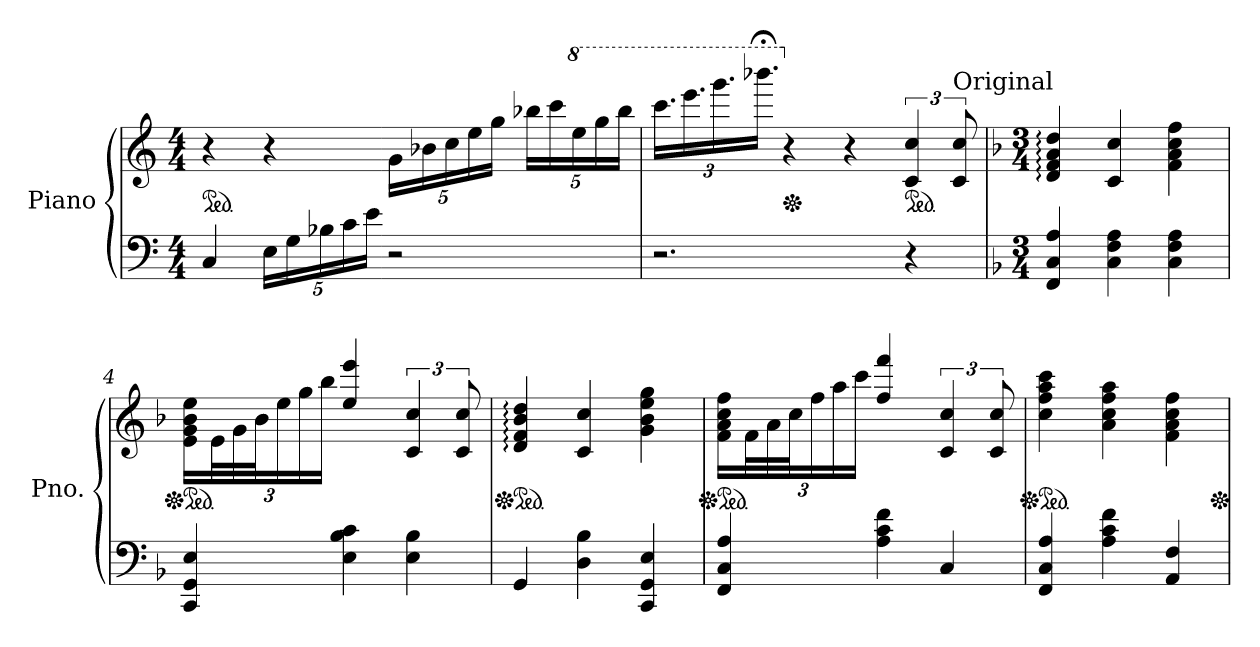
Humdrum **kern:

**kern	**kern
*part1	*part1
*staff2	*staff1
*I"Piano	*
*I'Pno.	*
*clefF4	*clefG2
*k[]	*k[]
*M4/4	*M4/4
*MM140	*MM140
*	*ped
=1	=1
4C/	4r
*Xbrackettup	*
20E\LL	4r
20G\	.
20B-X\	.
20c\	.
20e\JJ	.
*	*Xbrackettup
2r	20g\LL
.	20b-X\
.	20cc\
.	20ee\
.	20gg\JJ
.	20bb-X\LL
.	20ccc\
*	*8va
.	20eee\
.	20ggg\
.	20bbb-\JJ
=2	=2
2.r	24.cccc\LL
.	24.eeee\
.	24.gggg\
.	24.bbbb-X;<\JJ
*	*Xped
*	*X8va
.	4r
.	4r
*	*ped
*	*brackettup
*	*MM80
4r	6c/ 6cc/
!	!LO:TX:a:t=Original
.	12c/ 12cc/
=3	=3
*k[b-]	*k[b-]
*M3/4	*M3/4
4FF/ 4C/ 4A/	4d/: 4f/: 4a/: 4dd/:
4C\ 4F\ 4A\	4c/ 4cc/
4C\ 4F\ 4A\	4f\ 4a\ 4cc\ 4ff\
!!LO:LB:g=z
=4	=4
*	*Xped
*	*ped
4CC/ 4GG/ 4E/	16e\ 16g\ 16b-\ 16ee\LL
*	*Xbrackettup
.	48e\L
.	48g\
.	48b-\J
.	24ee\
.	24gg\
.	24bb-\JJ
4E\ 4B-\ 4c\	4ee/ 4eee/
*	*brackettup
4E\ 4B-\	6c/ 6cc/
.	12c/ 12cc/
=5	=5
*	*Xped
*	*ped
4GG/	4d/: 4f/: 4b-/: 4dd/:
4D\ 4B-\	4c/ 4cc/
4CC/ 4GG/ 4E/	4g\ 4b-\ 4ee\ 4gg\
=6	=6
*	*Xped
*	*ped
4FF/ 4C/ 4A/	16f\ 16a\ 16cc\ 16ff\LL
*	*Xbrackettup
.	48f\L
.	48a\
.	48cc\J
.	24ff\
.	24aa\
.	24ccc\JJ
4A\ 4c\ 4f\	4ff/ 4fff/
*	*brackettup
4C/	6c/ 6cc/
.	12c/ 12cc/
=7	=7
*	*Xped
*	*ped
4FF/ 4C/ 4A/	4cc\ 4ff\ 4aa\ 4ccc\
4A\ 4c\ 4f\	4a\ 4cc\ 4ff\ 4aa\
4AA/ 4F/	4f\ 4a\ 4cc\ 4ff\
*	*Xped
=	=
*-	*-
